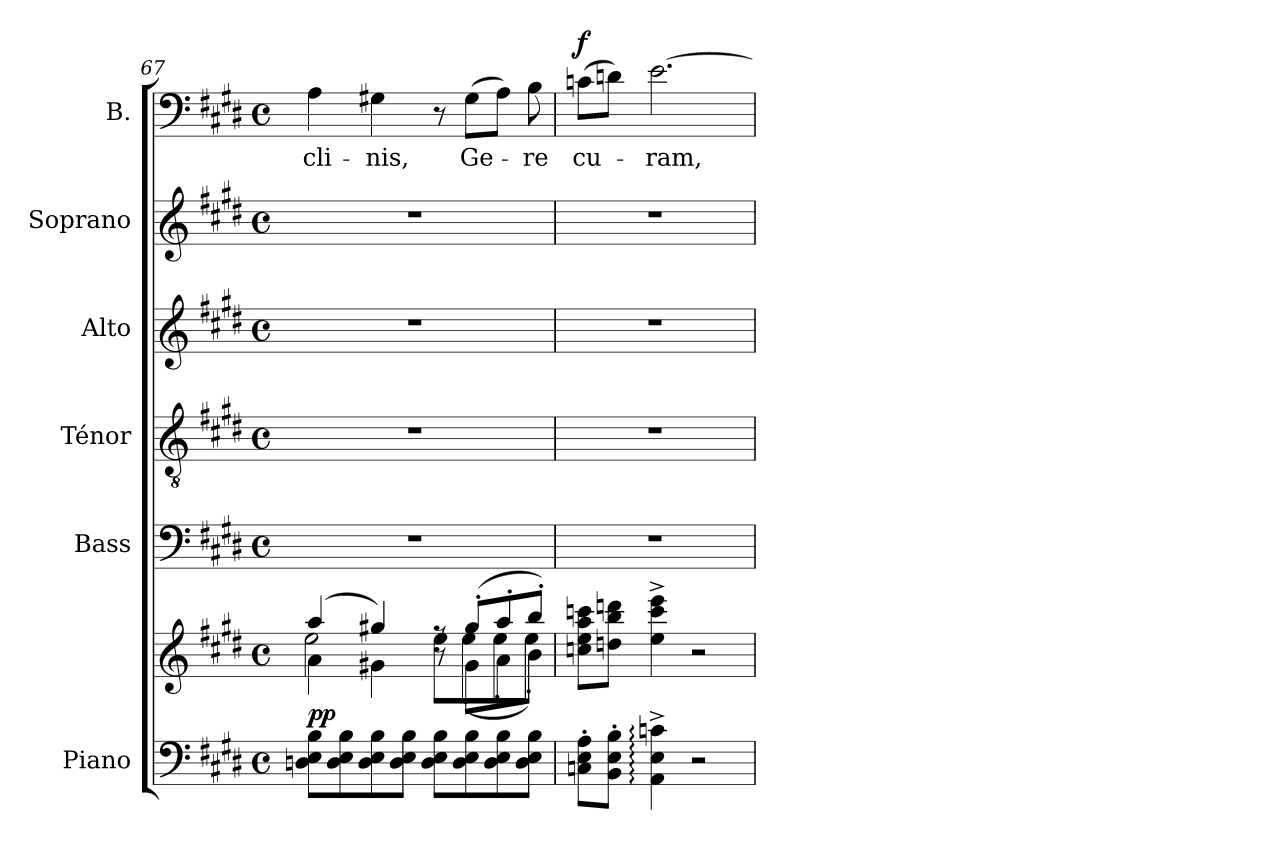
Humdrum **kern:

**kern	**kern	**dynam	**kern	**kern	**kern	**kern	**kern	**text	**dynam
*part6	*part6	*part6	*part5	*part4	*part3	*part2	*part1	*part1	*part1
*staff7	*staff6	*staff6/7	*staff5	*staff4	*staff3	*staff2	*staff1	*staff1	*staff1
*I"Piano	*	*	*I"Bass	*I"Ténor	*I"Alto	*I"Soprano	*I"B.	*	*
*I'Pno.	*	*	*I'B.	*I'T.	*I'A.	*I'S.	*I'B.	*	*
!!LO:PB:g=z
*clefF4	*clefG2	*	*clefF4	*clefGv2	*clefG2	*clefG2	*clefF4	*	*
*k[f#c#g#d#]	*k[f#c#g#d#]	*	*k[f#c#g#d#]	*k[f#c#g#d#]	*k[f#c#g#d#]	*k[f#c#g#d#]	*k[f#c#g#d#]	*	*
*M4/4	*M4/4	*	*M4/4	*M4/4	*M4/4	*M4/4	*M4/4	*	*
*met(c)	*met(c)	*	*met(c)	*met(c)	*met(c)	*met(c)	*met(c)	*	*
=67	=67	=67	=67	=67	=67	=67	=67	=67	=67
*	*^	*	*	*	*	*	*	*	*
*	*	*^	*	*	*	*	*	*	*	*
!	!	!	!	!LO:DY:a=2	!	!	!	!	!	!	!
8Dn\ 8E\ 8B\L	(4aa/	4a\	2ee\	pp	1r	1r	1r	1r	4A\	-cli-	.
8D\ 8E\ 8B\	.	.	.	.	.	.	.	.	.	.	.
8D\ 8E\ 8B\	4gg#X/)	4g#X\	.	.	.	.	.	.	4G#X\	-nis,	.
8D\ 8E\ 8B\J	.	.	.	.	.	.	.	.	.	.	.
8D\ 8E\ 8B\L	8rff	8r	8ee\L	.	.	.	.	.	8r	.	.
8D\ 8E\ 8B\	(8gg#'/L	(8g#'\L	8ee\	.	.	.	.	.	(8G#\L	Ge-	.
8D\ 8E\ 8B\	8aa'/	8a'\	8ee\	.	.	.	.	.	8A\J)	.	.
8D\ 8E\ 8B\J	8bb'/J)	8b'\J)	8ee\J	.	.	.	.	.	8B\	-re	.
=68	=68	=68	=68	=68	=68	=68	=68	=68	=68	=68	=68
!	!	!	!	!	!	!	!	!	!	!	!LO:DY:a
*	*v	*v	*v	*	*	*	*	*	*	*	*
8Cn\' 8E\' 8A\'L	8ccn\ 8ee\ 8aa\ 8cccn\L	.	1r	1r	1r	1r	(8cn\L	cu-	f
8BB\' 8E\' 8B\'J	8ddn\ 8bb\ 8dddn\J	.	.	.	.	.	8dn\J)	.	.
4AA\:^ 4E\:^ 4cn\:^	4ee\^ 4ccc\^ 4eee\^	.	.	.	.	.	[2.e\	-ram,	.
2r	2r	.	.	.	.	.	.	.	.
=	=	=	=	=	=	=	=	=	=
*-	*-	*-	*-	*-	*-	*-	*-	*-	*-
